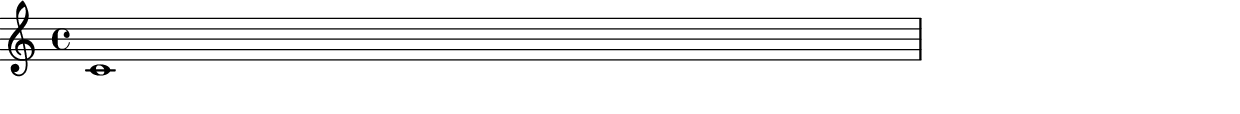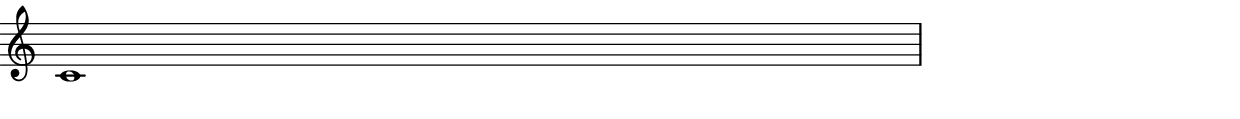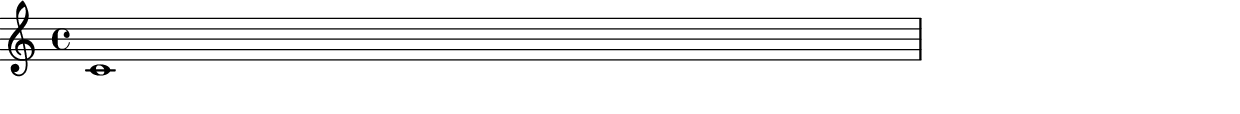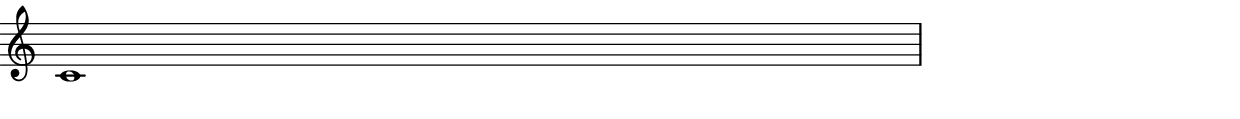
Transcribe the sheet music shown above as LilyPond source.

%% Generated by lilypond-book
%% Options: [exampleindent=10.16\mm,indent=0\mm,line-width=160\mm,paper-height=845.047\pt,paper-width=597.508\pt,papersize='(cons (* 597.508 pt) (* 845.047 pt))]
\include "lilypond-book-preamble.ly"


% ****************************************************************
% Start cut-&-pastable-section
% ****************************************************************

#(ly:set-option 'eps-box-padding 3.000000)



\paper {
  #(set-paper-size '(cons (* 597.508 pt) (* 845.047 pt)))
  indent = 0\mm
  line-width = 160\mm
  % offset the left padding, also add 1mm as lilypond creates cropped
  % images with a little space on the right
  line-width = #(- line-width (* mm  3.000000) (* mm 1))
}

\layout {
  
}




% ****************************************************************
% ly snippet:
% ****************************************************************
\sourcefilename "/lilypond-2.26.0/input/regression/label-straddling-page-break-bookparts.ly"
\sourcefileline 0
\version "2.23.11"

\header {
  texidoc = "When a label straddles at a page break, the chosen
page is the second one.  This also works when there are several
bookparts.

Note: you need to compile this regtest on its own to check it, as
the @command{lilypond-book} setup does not work for page references."
}

\markup \column {
  \line { Should be 3: \page-ref #'labI "  " "??" }
  \line { Should be 5: \page-ref #'labII "  " "??" }
}

\bookpart {
  {
    c'1
    \pageBreak
    \label labI
    c'1
  }
}

\bookpart {
  {
    c'1
    \pageBreak
    \label labII
    c'1
  }
}



% ****************************************************************
% end ly snippet
% ****************************************************************
